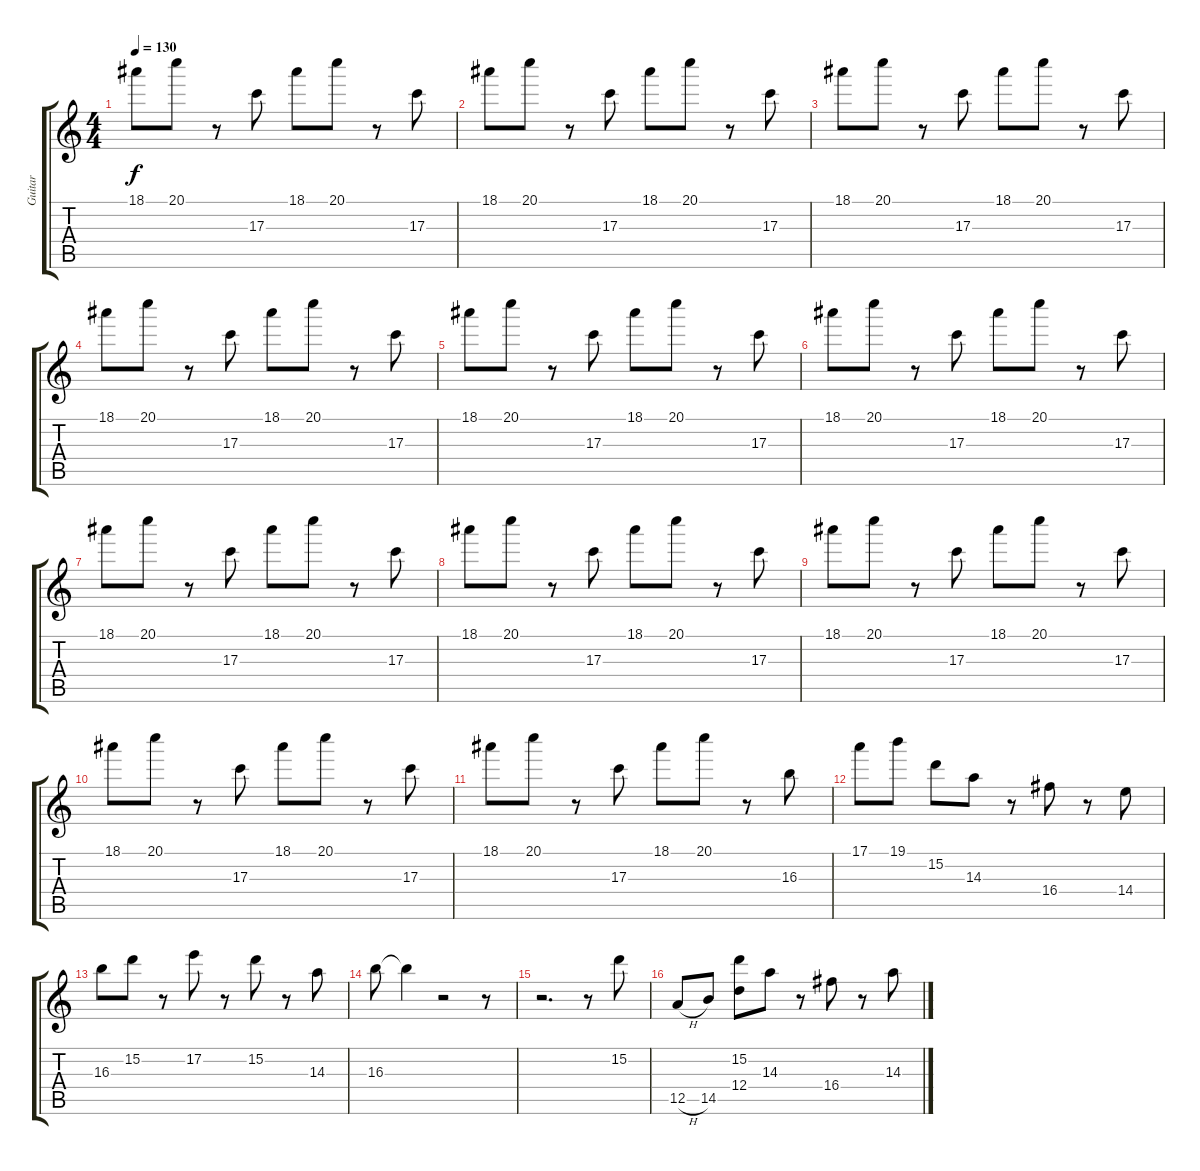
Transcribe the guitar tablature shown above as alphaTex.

\track ("Guitar" "Guitar") {instrument overdrivenguitar}
\staff {score tabs}
\tuning (E4 B3 G3 D3 A2 E2) {hide}
\ts (4 4)
\tempo 130
\clef g2
\ks c
18.1.8{dy f} 20.1.8 r.8 17.3.8 18.1.8 20.1.8 r.8 17.3.8 |
18.1.8 20.1.8 r.8 17.3.8 18.1.8 20.1.8 r.8 17.3.8 |
18.1.8 20.1.8 r.8 17.3.8 18.1.8 20.1.8 r.8 17.3.8 |
18.1.8 20.1.8 r.8 17.3.8 18.1.8 20.1.8 r.8 17.3.8 |
18.1.8 20.1.8 r.8 17.3.8 18.1.8 20.1.8 r.8 17.3.8 |
18.1.8 20.1.8 r.8 17.3.8 18.1.8 20.1.8 r.8 17.3.8 |
18.1.8 20.1.8 r.8 17.3.8 18.1.8 20.1.8 r.8 17.3.8 |
18.1.8 20.1.8 r.8 17.3.8 18.1.8 20.1.8 r.8 17.3.8 |
18.1.8 20.1.8 r.8 17.3.8 18.1.8 20.1.8 r.8 17.3.8 |
18.1.8 20.1.8 r.8 17.3.8 18.1.8 20.1.8 r.8 17.3.8 |
18.1.8 20.1.8 r.8 17.3.8 18.1.8 20.1.8 r.8 16.3.8 |
17.1.8 19.1.8 15.2.8 14.3.8 r.8 16.4.8 r.8 14.4.8 |
16.3.8 15.2.8 r.8 17.2.8 r.8 15.2.8 r.8 14.3.8 |
16.3.8 16.3{t}.4 r.2 r.8 |
r.2{d} r.8 15.2.8 |
12.5{h}.8 14.5.8 (15.2 12.4).8 14.3.8 r.8 16.4.8 r.8 14.3{h}.8
